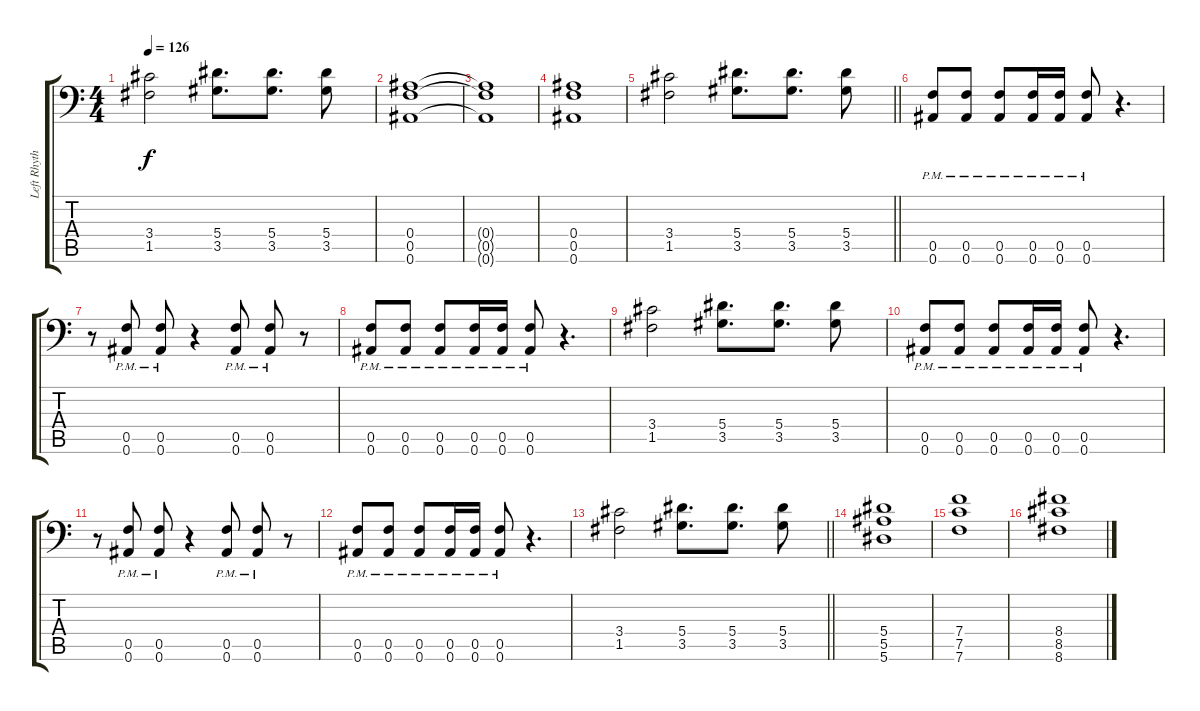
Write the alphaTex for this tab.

\track ("Left Rhythm" "Left Rhyth") {instrument distortionguitar}
\staff {score tabs}
\tuning (C4 G3 Eb3 Bb2 F2 Bb1) {hide}
\ts (4 4)
\tempo 126
\clef f4
\ks c
(3.4 1.5).2{dy f} (5.4 3.5).8{d} (5.4 3.5).8{d} (5.4 3.5).8 |
(0.4 0.5 0.6).1 |
(0.4{t} 0.5{t} 0.6{t}).1 |
(0.4 0.5 0.6).1 |
\barLineRight lightlight
(3.4 1.5).2 (5.4 3.5).8{d} (5.4 3.5).8{d} (5.4 3.5).8 |
\section ("" "")
(0.5{pm} 0.6{pm}).8 (0.5{pm} 0.6{pm}).8 (0.5{pm} 0.6{pm}).8 (0.5{pm} 0.6{pm}).16 (0.5{pm} 0.6{pm}).16 (0.5{pm} 0.6{pm}).8 r.4{d} |
r.8 (0.5{pm} 0.6{pm}).8 (0.5{pm} 0.6{pm}).8 r.4 (0.5{pm} 0.6{pm}).8 (0.5{pm} 0.6{pm}).8 r.8 |
(0.5{pm} 0.6{pm}).8 (0.5{pm} 0.6{pm}).8 (0.5{pm} 0.6{pm}).8 (0.5{pm} 0.6{pm}).16 (0.5{pm} 0.6{pm}).16 (0.5{pm} 0.6{pm}).8 r.4{d} |
(3.4 1.5).2 (5.4 3.5).8{d} (5.4 3.5).8{d} (5.4 3.5).8 |
(0.5{pm} 0.6{pm}).8 (0.5{pm} 0.6{pm}).8 (0.5{pm} 0.6{pm}).8 (0.5{pm} 0.6{pm}).16 (0.5{pm} 0.6{pm}).16 (0.5{pm} 0.6{pm}).8 r.4{d} |
r.8 (0.5{pm} 0.6{pm}).8 (0.5{pm} 0.6{pm}).8 r.4 (0.5{pm} 0.6{pm}).8 (0.5{pm} 0.6{pm}).8 r.8 |
(0.5{pm} 0.6{pm}).8 (0.5{pm} 0.6{pm}).8 (0.5{pm} 0.6{pm}).8 (0.5{pm} 0.6{pm}).16 (0.5{pm} 0.6{pm}).16 (0.5{pm} 0.6{pm}).8 r.4{d} |
\barLineRight lightlight
(3.4 1.5).2 (5.4 3.5).8{d} (5.4 3.5).8{d} (5.4 3.5).8 |
\section ("" "")
(5.4 5.5 5.6).1 |
(7.4 7.5 7.6).1 |
(8.4 8.5 8.6).1
